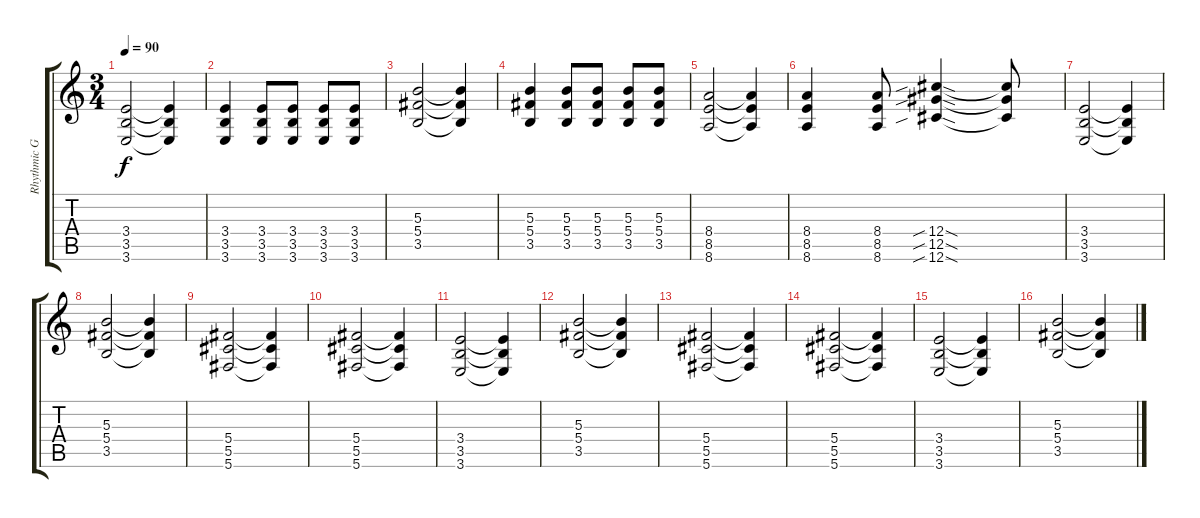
\track ("Rhythmic Guitar" "Rhythmic G") {instrument distortionguitar}
\staff {score tabs}
\tuning (Eb4 Bb3 Gb3 Db3 Ab2 Db2) {hide}
\ts (3 4)
\tempo 90
\clef g2
\ks c
(3.4 3.5 3.6).2{dy f} (3.4{t} 3.5{t} 3.6{t}).4 |
(3.4 3.5 3.6).4 (3.4 3.5 3.6).8 (3.4 3.5 3.6).8 (3.4 3.5 3.6).8 (3.4 3.5 3.6).8 |
(5.3 5.4 3.5).2 (5.3{t} 5.4{t} 3.5{t}).4 |
(5.3 5.4 3.5).4 (5.3 5.4 3.5).8 (5.3 5.4 3.5).8 (5.3 5.4 3.5).8 (5.3 5.4 3.5).8 |
(8.4 8.5 8.6).2 (8.4{t} 8.5{t} 8.6{t}).4 |
(8.4 8.5 8.6).4 (8.4 8.5 8.6).8 (12.4{sib sod} 12.5{sib sod} 12.6{sib sod}).4 (12.4{t} 12.5{t} 12.6{t}).8 |
(3.4 3.5 3.6).2 (3.4{t} 3.5{t} 3.6{t}).4 |
(5.3 5.4 3.5).2 (5.3{t} 5.4{t} 3.5{t}).4 |
(5.4 5.5 5.6).2 (5.4{t} 5.5{t} 5.6{t}).4 |
(5.4 5.5 5.6).2 (5.4{t} 5.5{t} 5.6{t}).4 |
(3.4 3.5 3.6).2 (3.4{t} 3.5{t} 3.6{t}).4 |
(5.3 5.4 3.5).2 (5.3{t} 5.4{t} 3.5{t}).4 |
(5.4 5.5 5.6).2 (5.4{t} 5.5{t} 5.6{t}).4 |
(5.4 5.5 5.6).2 (5.4{t} 5.5{t} 5.6{t}).4 |
(3.4 3.5 3.6).2 (3.4{t} 3.5{t} 3.6{t}).4 |
(5.3 5.4 3.5).2 (5.3{t} 5.4{t} 3.5{t}).4
